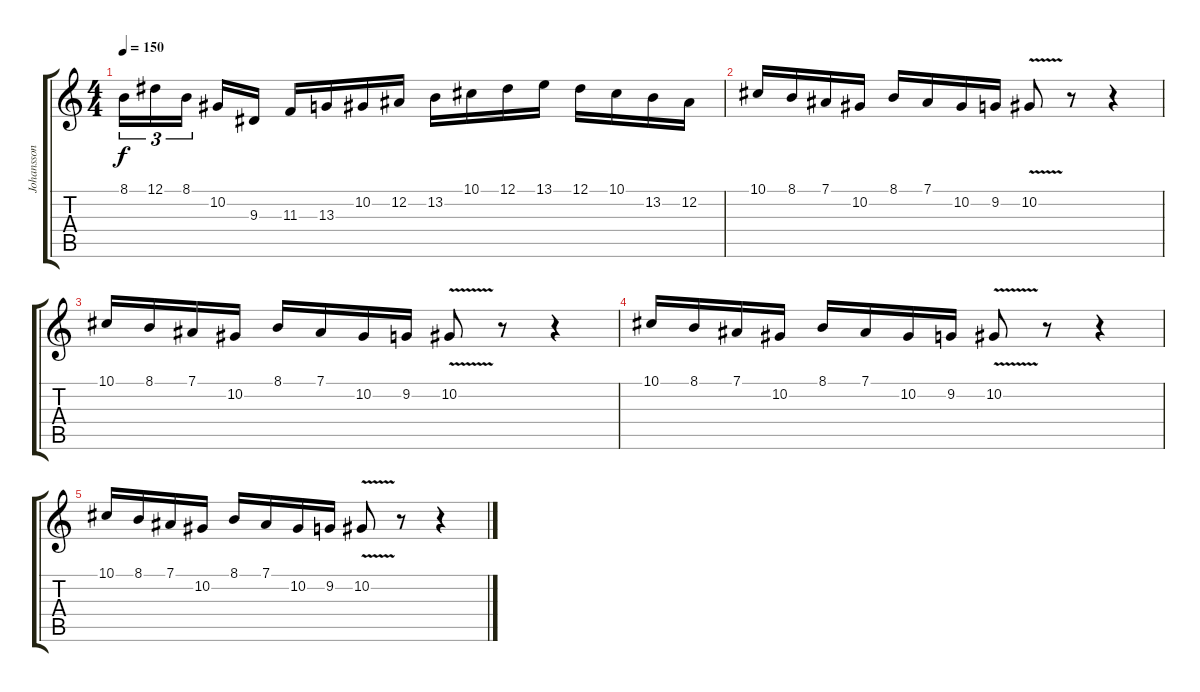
\track ("Johansson" "Johansson") {instrument harpsichord}
\staff {score tabs}
\tuning (Eb4 Bb3 Gb3 Db3 Ab2 Eb2) {hide}
\ts (4 4)
\tempo 150
\clef g2
\ks c
8.1.16{tu (3 2) dy f} 12.1.16{tu (3 2)} 8.1.16{tu (3 2)} 10.2.16 9.3.16 11.3.16 13.3.16 10.2.16 12.2.16 13.2.16 10.1.16 12.1.16 13.1.16 12.1.16 10.1.16 13.2.16 12.2.16 |
10.1.16 8.1.16 7.1.16 10.2.16 8.1.16 7.1.16 10.2.16 9.2.16 10.2{v}.8 r.8 r.4 |
10.1.16 8.1.16 7.1.16 10.2.16 8.1.16 7.1.16 10.2.16 9.2.16 10.2{v}.8 r.8 r.4 |
10.1.16 8.1.16 7.1.16 10.2.16 8.1.16 7.1.16 10.2.16 9.2.16 10.2{v}.8 r.8 r.4 |
10.1.16 8.1.16 7.1.16 10.2.16 8.1.16 7.1.16 10.2.16 9.2.16 10.2{v}.8 r.8 r.4
